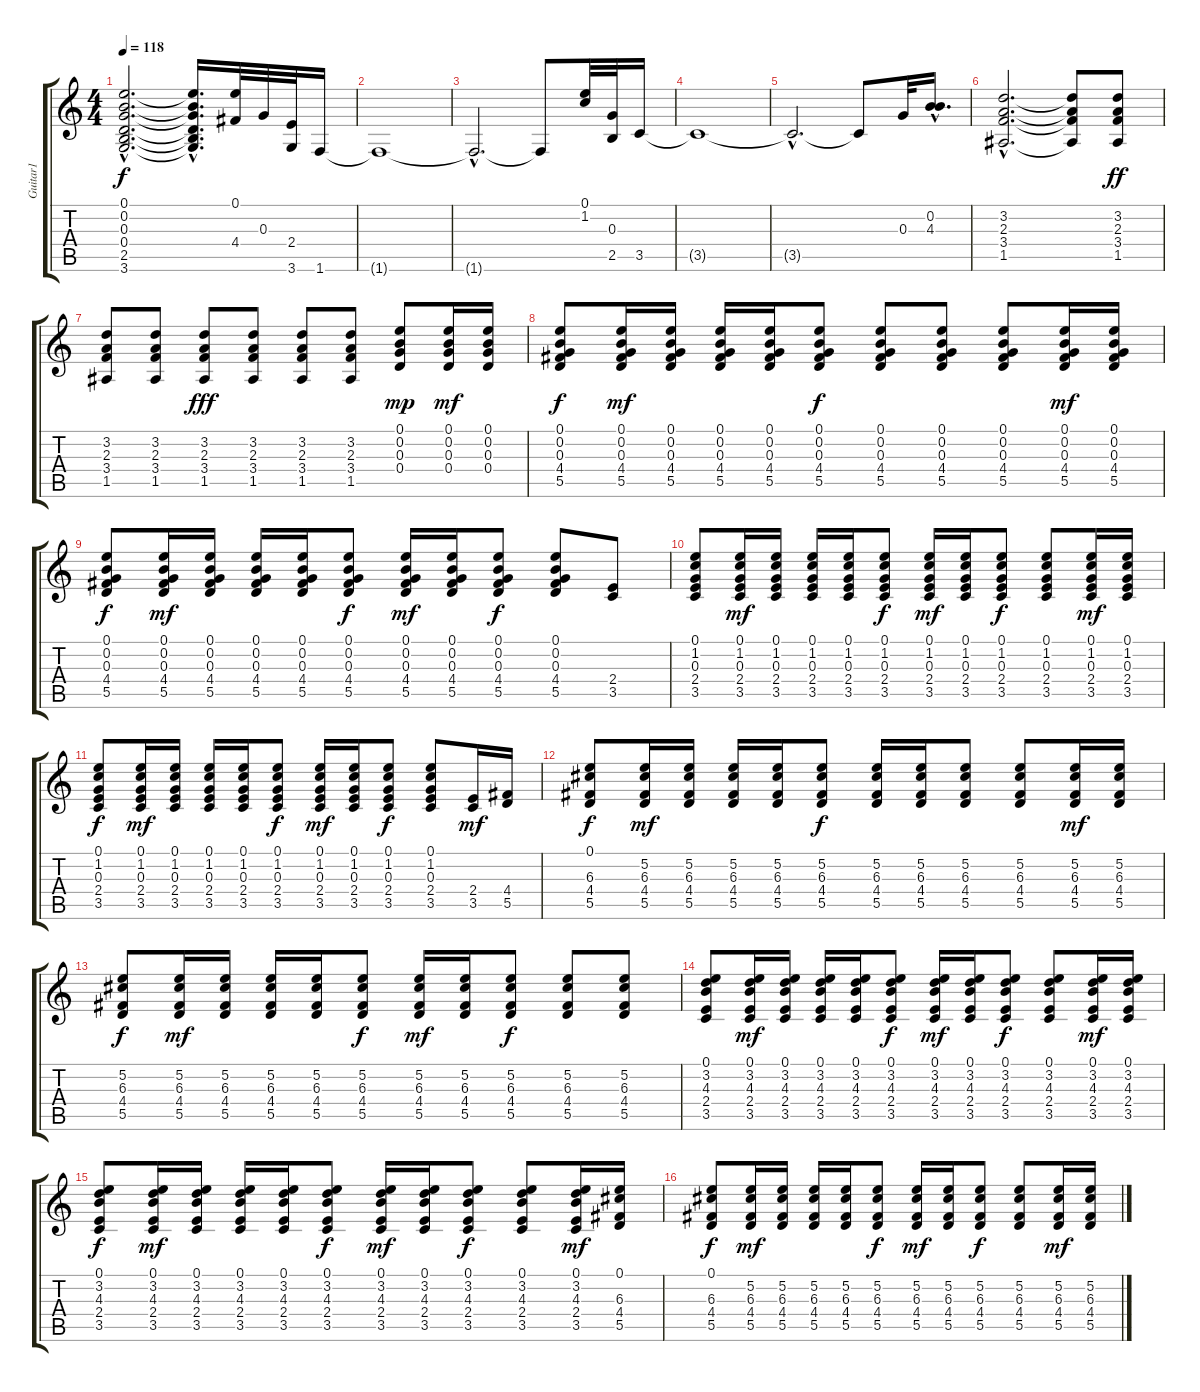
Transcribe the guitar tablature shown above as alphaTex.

\track ("Guitar1" "Guitar1") {instrument distortionguitar}
\staff {score tabs}
\tuning (E4 B3 G3 D3 A2 E2) {hide}
\ts (4 4)
\tempo 118
\clef g2
\ks c
(0.1{hac t} 0.2{hac t} 0.3{hac t} 0.4{hac t} 2.5{hac t} 3.6{hac t}).2{d dy f} (0.1{hac t} 0.2{hac t} 0.3{t} 0.4{t} 2.5{t} 3.6{t}).16{d} (0.1 4.4).32 0.3.32 (2.4 3.6).32 1.6.16 |
1.6{t}.1 |
1.6{hac t}.2{d} 1.6{t}.8 (0.1 1.2).32 (0.3 2.5).32 3.5.16 |
3.5{t}.1 |
3.5{hac t}.2{d} 3.5{t}.8 0.3.32 (0.2{hac} 4.3{hac}).16{d} |
(3.2{hac} 2.3{hac} 3.4{hac} 1.5{hac}).2{d} (3.2{t} 2.3{t} 3.4{t} 1.5{t}).8 (3.2 2.3 3.4 1.5).8{dy ff} |
(3.2 2.3 3.4 1.5).8 (3.2 2.3 3.4 1.5).8 (3.2 2.3 3.4 1.5).8{dy fff} (3.2 2.3 3.4 1.5).8 (3.2 2.3 3.4 1.5).8 (3.2 2.3 3.4 1.5).8 (0.1 0.2 0.3 0.4).8{dy mp} (0.1 0.2 0.3 0.4).16{dy mf} (0.1 0.2 0.3 0.4).16 |
(0.1 0.2 0.3 4.4 5.5).8{dy f} (0.1 0.2 0.3 4.4 5.5).16{dy mf} (0.1 0.2 0.3 4.4 5.5).16 (0.1 0.2 0.3 4.4 5.5).16 (0.1 0.2 0.3 4.4 5.5).16 (0.1 0.2 0.3 4.4 5.5).8{dy f} (0.1 0.2 0.3 4.4 5.5).8 (0.1 0.2 0.3 4.4 5.5).8 (0.1 0.2 0.3 4.4 5.5).8 (0.1 0.2 0.3 4.4 5.5).16{dy mf} (0.1 0.2 0.3 4.4 5.5).16 |
(0.1 0.2 0.3 4.4 5.5).8{dy f} (0.1 0.2 0.3 4.4 5.5).16{dy mf} (0.1 0.2 0.3 4.4 5.5).16 (0.1 0.2 0.3 4.4 5.5).16 (0.1 0.2 0.3 4.4 5.5).16 (0.1 0.2 0.3 4.4 5.5).8{dy f} (0.1 0.2 0.3 4.4 5.5).16{dy mf} (0.1 0.2 0.3 4.4 5.5).16 (0.1 0.2 0.3 4.4 5.5).8{dy f} (0.1 0.2 0.3 4.4 5.5).8 (2.4 3.5).8 |
(0.1 1.2 0.3 2.4 3.5).8 (0.1 1.2 0.3 2.4 3.5).16{dy mf} (0.1 1.2 0.3 2.4 3.5).16 (0.1 1.2 0.3 2.4 3.5).16 (0.1 1.2 0.3 2.4 3.5).16 (0.1 1.2 0.3 2.4 3.5).8{dy f} (0.1 1.2 0.3 2.4 3.5).16{dy mf} (0.1 1.2 0.3 2.4 3.5).16 (0.1 1.2 0.3 2.4 3.5).8{dy f} (0.1 1.2 0.3 2.4 3.5).8 (0.1 1.2 0.3 2.4 3.5).16{dy mf} (0.1 1.2 0.3 2.4 3.5).16 |
(0.1 1.2 0.3 2.4 3.5).8{dy f} (0.1 1.2 0.3 2.4 3.5).16{dy mf} (0.1 1.2 0.3 2.4 3.5).16 (0.1 1.2 0.3 2.4 3.5).16 (0.1 1.2 0.3 2.4 3.5).16 (0.1 1.2 0.3 2.4 3.5).8{dy f} (0.1 1.2 0.3 2.4 3.5).16{dy mf} (0.1 1.2 0.3 2.4 3.5).16 (0.1 1.2 0.3 2.4 3.5).8{dy f} (0.1 1.2 0.3 2.4 3.5).8 (2.4 3.5).16{dy mf} (4.4 5.5).16 |
(0.1 6.3 4.4 5.5).8{dy f} (5.2 6.3 4.4 5.5).16{dy mf} (5.2 6.3 4.4 5.5).16 (5.2 6.3 4.4 5.5).16 (5.2 6.3 4.4 5.5).16 (5.2 6.3 4.4 5.5).8{dy f} (5.2 6.3 4.4 5.5).16 (5.2 6.3 4.4 5.5).16 (5.2 6.3 4.4 5.5).8 (5.2 6.3 4.4 5.5).8 (5.2 6.3 4.4 5.5).16{dy mf} (5.2 6.3 4.4 5.5).16 |
(5.2 6.3 4.4 5.5).8{dy f} (5.2 6.3 4.4 5.5).16{dy mf} (5.2 6.3 4.4 5.5).16 (5.2 6.3 4.4 5.5).16 (5.2 6.3 4.4 5.5).16 (5.2 6.3 4.4 5.5).8{dy f} (5.2 6.3 4.4 5.5).16{dy mf} (5.2 6.3 4.4 5.5).16 (5.2 6.3 4.4 5.5).8{dy f} (5.2 6.3 4.4 5.5).8 (5.2 6.3 4.4 5.5).8 |
(0.1 3.2 4.3 2.4 3.5).8 (0.1 3.2 4.3 2.4 3.5).16{dy mf} (0.1 3.2 4.3 2.4 3.5).16 (0.1 3.2 4.3 2.4 3.5).16 (0.1 3.2 4.3 2.4 3.5).16 (0.1 3.2 4.3 2.4 3.5).8{dy f} (0.1 3.2 4.3 2.4 3.5).16{dy mf} (0.1 3.2 4.3 2.4 3.5).16 (0.1 3.2 4.3 2.4 3.5).8{dy f} (0.1 3.2 4.3 2.4 3.5).8 (0.1 3.2 4.3 2.4 3.5).16{dy mf} (0.1 3.2 4.3 2.4 3.5).16 |
(0.1 3.2 4.3 2.4 3.5).8{dy f} (0.1 3.2 4.3 2.4 3.5).16{dy mf} (0.1 3.2 4.3 2.4 3.5).16 (0.1 3.2 4.3 2.4 3.5).16 (0.1 3.2 4.3 2.4 3.5).16 (0.1 3.2 4.3 2.4 3.5).8{dy f} (0.1 3.2 4.3 2.4 3.5).16{dy mf} (0.1 3.2 4.3 2.4 3.5).16 (0.1 3.2 4.3 2.4 3.5).8{dy f} (0.1 3.2 4.3 2.4 3.5).8 (0.1 3.2 4.3 2.4 3.5).16{dy mf} (0.1 6.3 4.4 5.5).16 |
(0.1 6.3 4.4 5.5).8{dy f} (5.2 6.3 4.4 5.5).16{dy mf} (5.2 6.3 4.4 5.5).16 (5.2 6.3 4.4 5.5).16 (5.2 6.3 4.4 5.5).16 (5.2 6.3 4.4 5.5).8{dy f} (5.2 6.3 4.4 5.5).16{dy mf} (5.2 6.3 4.4 5.5).16 (5.2 6.3 4.4 5.5).8{dy f} (5.2 6.3 4.4 5.5).8 (5.2 6.3 4.4 5.5).16{dy mf} (5.2 6.3 4.4 5.5).16
